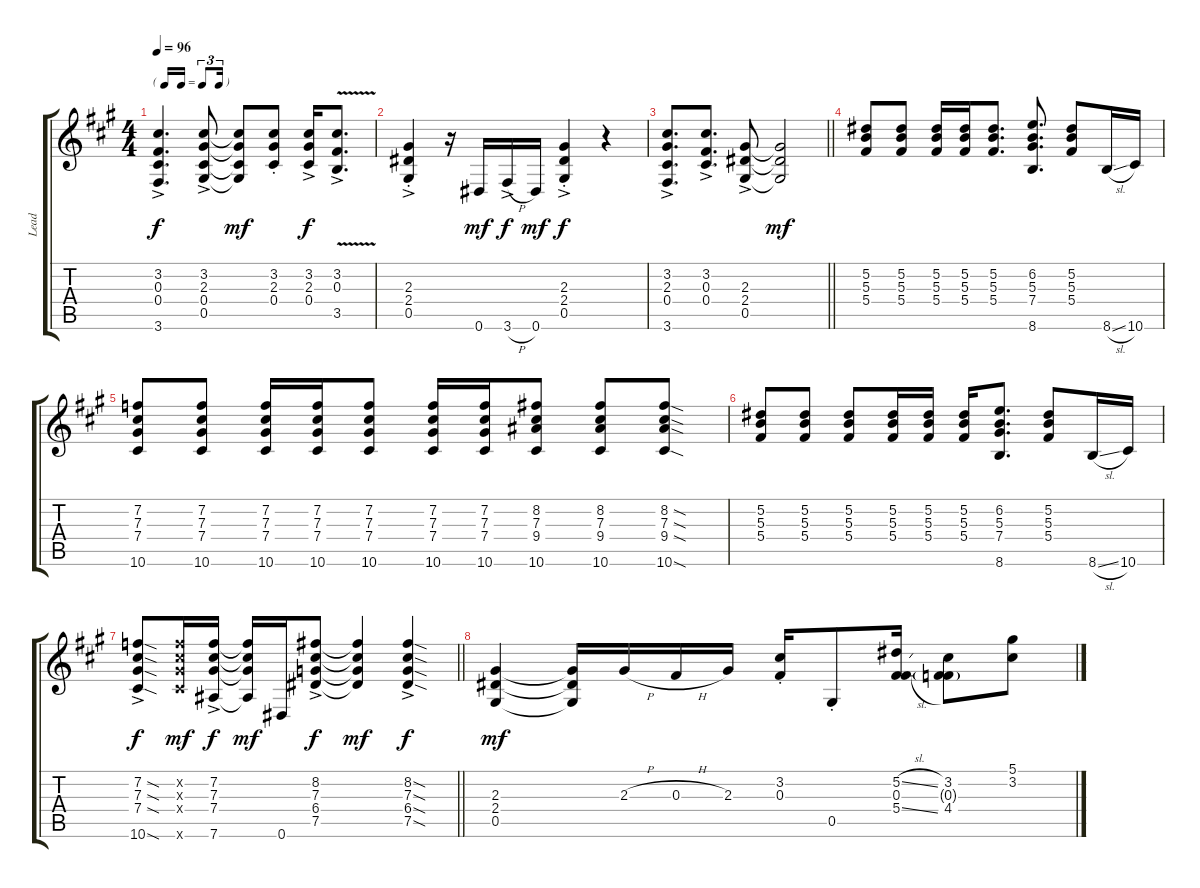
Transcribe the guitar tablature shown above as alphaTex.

\track ("Lead" "Lead") {instrument overdrivenguitar}
\staff {score tabs}
\tuning (Eb4 Bb3 Gb3 Db3 Ab2 Eb2) {hide}
\ts (4 4)
\tf triplet16th
\tempo 96
\clef g2
\ks a
(3.2{ac} 0.3{ac} 0.4{ac} 3.6{ac}).4{d dy f} (3.2{ac} 2.3{ac} 0.4{ac} 0.5{ac}).8 (3.2{t} 2.3{t} 0.4{t} 0.5{t}).8{dy mf} (3.2{st} 2.3{st} 0.4{st}).8 (3.2{ac} 2.3{ac} 0.4{ac}).16{dy f} (3.2{v ac} 0.3{v ac} 3.5{v ac}).8{d} |
(2.3{ac st} 2.4{ac st} 0.5{ac st}).4 r.16 0.6.16{dy mf} 3.6{h ac}.16{dy f} 0.6.16{dy mf} (2.3{ac st} 2.4{ac st} 0.5{ac st}).4{dy f} r.4 |
\barLineRight lightlight
(3.2{ac} 2.3{ac} 0.4{ac} 3.6{ac}).8{d} (3.2{ac} 0.3{ac} 0.4{ac}).8{d} (2.3{ac} 2.4{ac} 0.5{ac}).8 (2.3{t} 2.4{t} 0.5{t}).2{dy mf} |
(5.2 5.3 5.4).8 (5.2 5.3 5.4).8 (5.2 5.3 5.4).16 (5.2 5.3 5.4).16 (5.2 5.3 5.4).8{d} (6.2 5.3 7.4 8.6).8{d} (5.2 5.3 5.4).8 8.6{sl}.16 10.6.16 |
(7.2 7.3 7.4 10.6).8 (7.2 7.3 7.4 10.6).8 (7.2 7.3 7.4 10.6).16 (7.2 7.3 7.4 10.6).16 (7.2 7.3 7.4 10.6).8 (7.2 7.3 7.4 10.6).16 (7.2 7.3 7.4 10.6).16 (8.2 7.3 9.4 10.6).8 (8.2 7.3 9.4 10.6).8 (8.2{sod} 7.3{sod} 9.4{sod} 10.6{sod}).8 |
(5.2 5.3 5.4).8 (5.2 5.3 5.4).8 (5.2 5.3 5.4).8 (5.2 5.3 5.4).16 (5.2 5.3 5.4).16 (5.2 5.3 5.4).16 (6.2 5.3 7.4 8.6).8{d} (5.2 5.3 5.4).8 8.6{sl}.16 10.6.16 |
\barLineRight lightlight
(7.2{sod ac} 7.3{sod ac} 7.4{sod ac} 10.6{sod ac}).8{dy f} (7.2{x} 7.3{x} 7.4{x} 10.6{x}).16{dy mf} (7.2{ac} 7.3{ac} 7.4{ac} 7.6{ac}).16{dy f} (7.2{t} 7.3{t} 7.4{t} 7.6{t}).16{dy mf} 0.6.16 (8.2{ac} 7.3{ac} 6.4{ac} 7.5{ac}).8{dy f} (8.2{t} 7.3{t} 6.4{t} 7.5{t}).4{dy mf} (8.2{sod ac} 7.3{sod ac} 6.4{sod ac} 7.5{sod ac}).4{dy f} |
(2.3 2.4 0.5).4{dy mf} (2.3{t} 2.4{t} 0.5{t}).16 2.3{h}.16 0.3{h}.16 2.3.16 (3.2{st} 0.3{st}).16 0.5{st}.8 (5.2{sl} 0.3 5.4{sl}).16 (3.2 0.3{g} 4.4).8 (5.1 3.2).8
